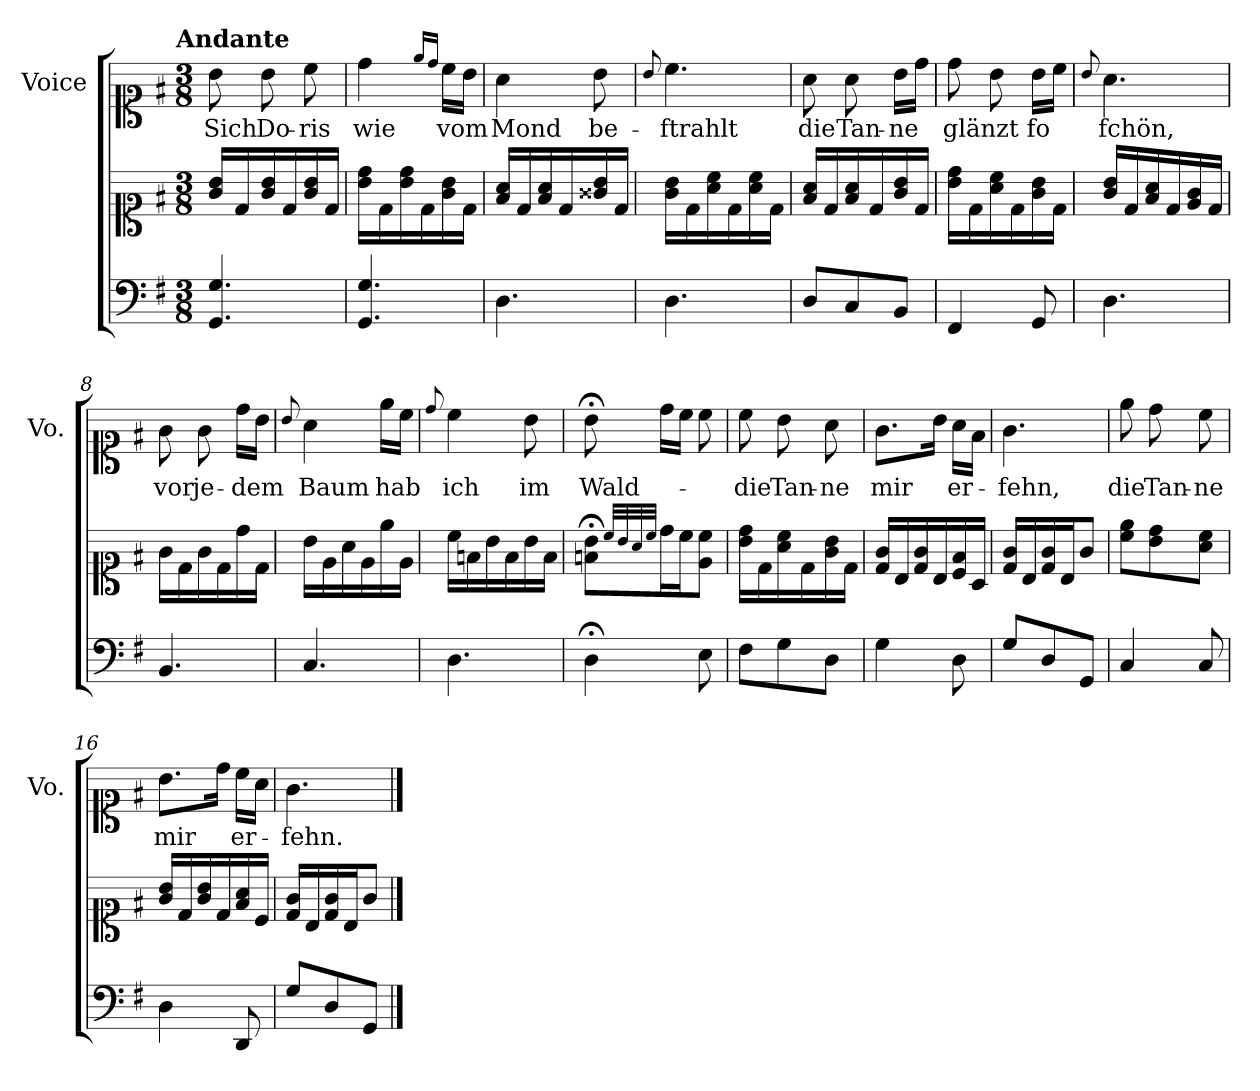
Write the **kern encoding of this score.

**kern	**kern	**kern	**text
*part2	*part2	*part1	*part1
*staff3	*staff2	*staff1	*staff1
*	*	*I"Voice	*
*	*	*I'Vo.	*
*clefF4	*clefC1	*clefC1	*
*k[f#]	*k[f#]	*k[f#]	*
!!LO:TX:omd:t=Andante
*M3/8	*M3/8	*M3/8	*
*MM92	*MM92	*MM92	*
=1	=1	=1	=1
4.GG/ 4.G/	16g/ 16b/LL	8b\	Sich
.	16d/	.	.
.	16g/ 16b/	8b\	Do-
.	16d/	.	.
.	16g/ 16b/	8cc\	-ris
.	16d/JJ	.	.
=2	=2	=2	=2
4.GG/ 4.G/	16b\ 16dd\LL	4dd\	wie
.	16d\	.	.
.	16b\ 16dd\	.	.
.	16d\	.	.
.	.	16qqee/LL	.
.	.	16qqdd/JJ	.
.	16g\ 16b\	16cc\LL	vom
.	16d\JJ	16b\JJ	.
=3	=3	=3	=3
4.D\	16f#/ 16a/LL	4a\	Mond
.	16d/	.	.
.	16f#/ 16a/	.	.
.	16d/	.	.
.	16g##X/ 16b/	8b\	be-
.	16d/JJ	.	.
=4	=4	=4	=4
.	.	8qqb/	.
4.D\	16g\ 16b\LL	4.cc\	-ftrahlt
.	16d\	.	.
.	16a\ 16cc\	.	.
.	16d\	.	.
.	16a\ 16cc\	.	.
.	16d\JJ	.	.
=5	=5	=5	=5
8D/L	16f#/ 16a/LL	8a\	die
.	16d/	.	.
8C/	16f#/ 16a/	8a\	Tan-
.	16d/	.	.
8BB/J	16g/ 16b/	16b\LL	-ne
.	16d/JJ	16dd\JJ	.
=6	=6	=6	=6
4FF#/	16b\ 16dd\LL	8dd\	glänzt
.	16d\	.	.
.	16a\ 16cc\	8b\	.
.	16d\	.	.
8GG/	16g\ 16b\	16b\LL	fo
.	16d\JJ	16cc\JJ	.
!!LO:LB:g=z
=7	=7	=7	=7
.	.	8qqb/	.
4.D\	16g/ 16b/LL	4.a\	fchön,
.	16d/	.	.
.	16f#/ 16a/	.	.
.	16d/	.	.
.	16e/ 16g/	.	.
.	16d/JJ	.	.
=8	=8	=8	=8
4.BB/	16g\LL	8g\	vor
.	16d\	.	.
.	16g\	8g\	je-
.	16d\	.	.
.	16dd\	16dd\LL	-dem
.	16d\JJ	16b\JJ	.
=9	=9	=9	=9
.	.	8qqb/	.
4.C/	16b\LL	4a\	Baum
.	16e\	.	.
.	16a\	.	.
.	16e\	.	.
.	16ee\	16ee\LL	hab
.	16e\JJ	16cc\JJ	.
=10	=10	=10	=10
.	.	8qqdd/	.
4.D\	16cc\LL	4cc\	ich
.	16fn\	.	.
.	16b\	.	.
.	16f\	.	.
.	16b\	8b\	im
.	16f\JJ	.	.
=11	=11	=11	=11
4D;<\	8fn;<\ 8b;<\L	8b;<\	Wald-
.	32qqcc/LLL	.	.
.	32qqb/	.	.
.	32qqa/	.	.
.	32qqcc/JJJ	.	.
.	16dd\L	16dd\LL	.
.	16cc\J	16cc\JJ	.
8E\	8e\ 8cc\J	8cc\	.
=12	=12	=12	=12
8F#\L	16b\ 16dd\LL	8cc\	-die
.	16d\	.	.
8G\	16a\ 16cc\	8b\	Tan-
.	16d\	.	.
8D\J	16g\ 16b\	8a\	-ne
.	16d\JJ	.	.
!!LO:LB:g=z
=13	=13	=13	=13
4G\	16d/ 16g/LL	8.g\L	mir
.	16B/	.	.
.	16d/ 16g/	.	.
.	16B/	16b\Jk	.
8D\	16c/ 16f#/	16a\LL	er-
.	16A/JJ	16f#\JJ	.
=14	=14	=14	=14
8G/L	16d/ 16g/LL	4.g\	-fehn,
.	16B/	.	.
8D/	16d/ 16g/	.	.
.	16B/J	.	.
8GG/J	8g/J	.	.
=15	=15	=15	=15
4C/	8cc\ 8ee\L	8ee\	die
.	8b\ 8dd\	8dd\	Tan-
8C/	8a\ 8cc\J	8cc\	-ne
=16	=16	=16	=16
4D\	16g/ 16b/LL	8.b\L	mir
.	16d/	.	.
.	16g/ 16b/	.	.
.	16d/	16dd\Jk	.
8DD/	16f#/ 16a/	16cc\LL	er-
.	16c/JJ	16a\JJ	.
=17	=17	=17	=17
8G/L	16d/ 16g/LL	4.g\	-fehn.
.	16B/	.	.
8D/	16d/ 16g/	.	.
.	16B/J	.	.
8GG/J	8g/J	.	.
==	==	==	==
*-	*-	*-	*-
